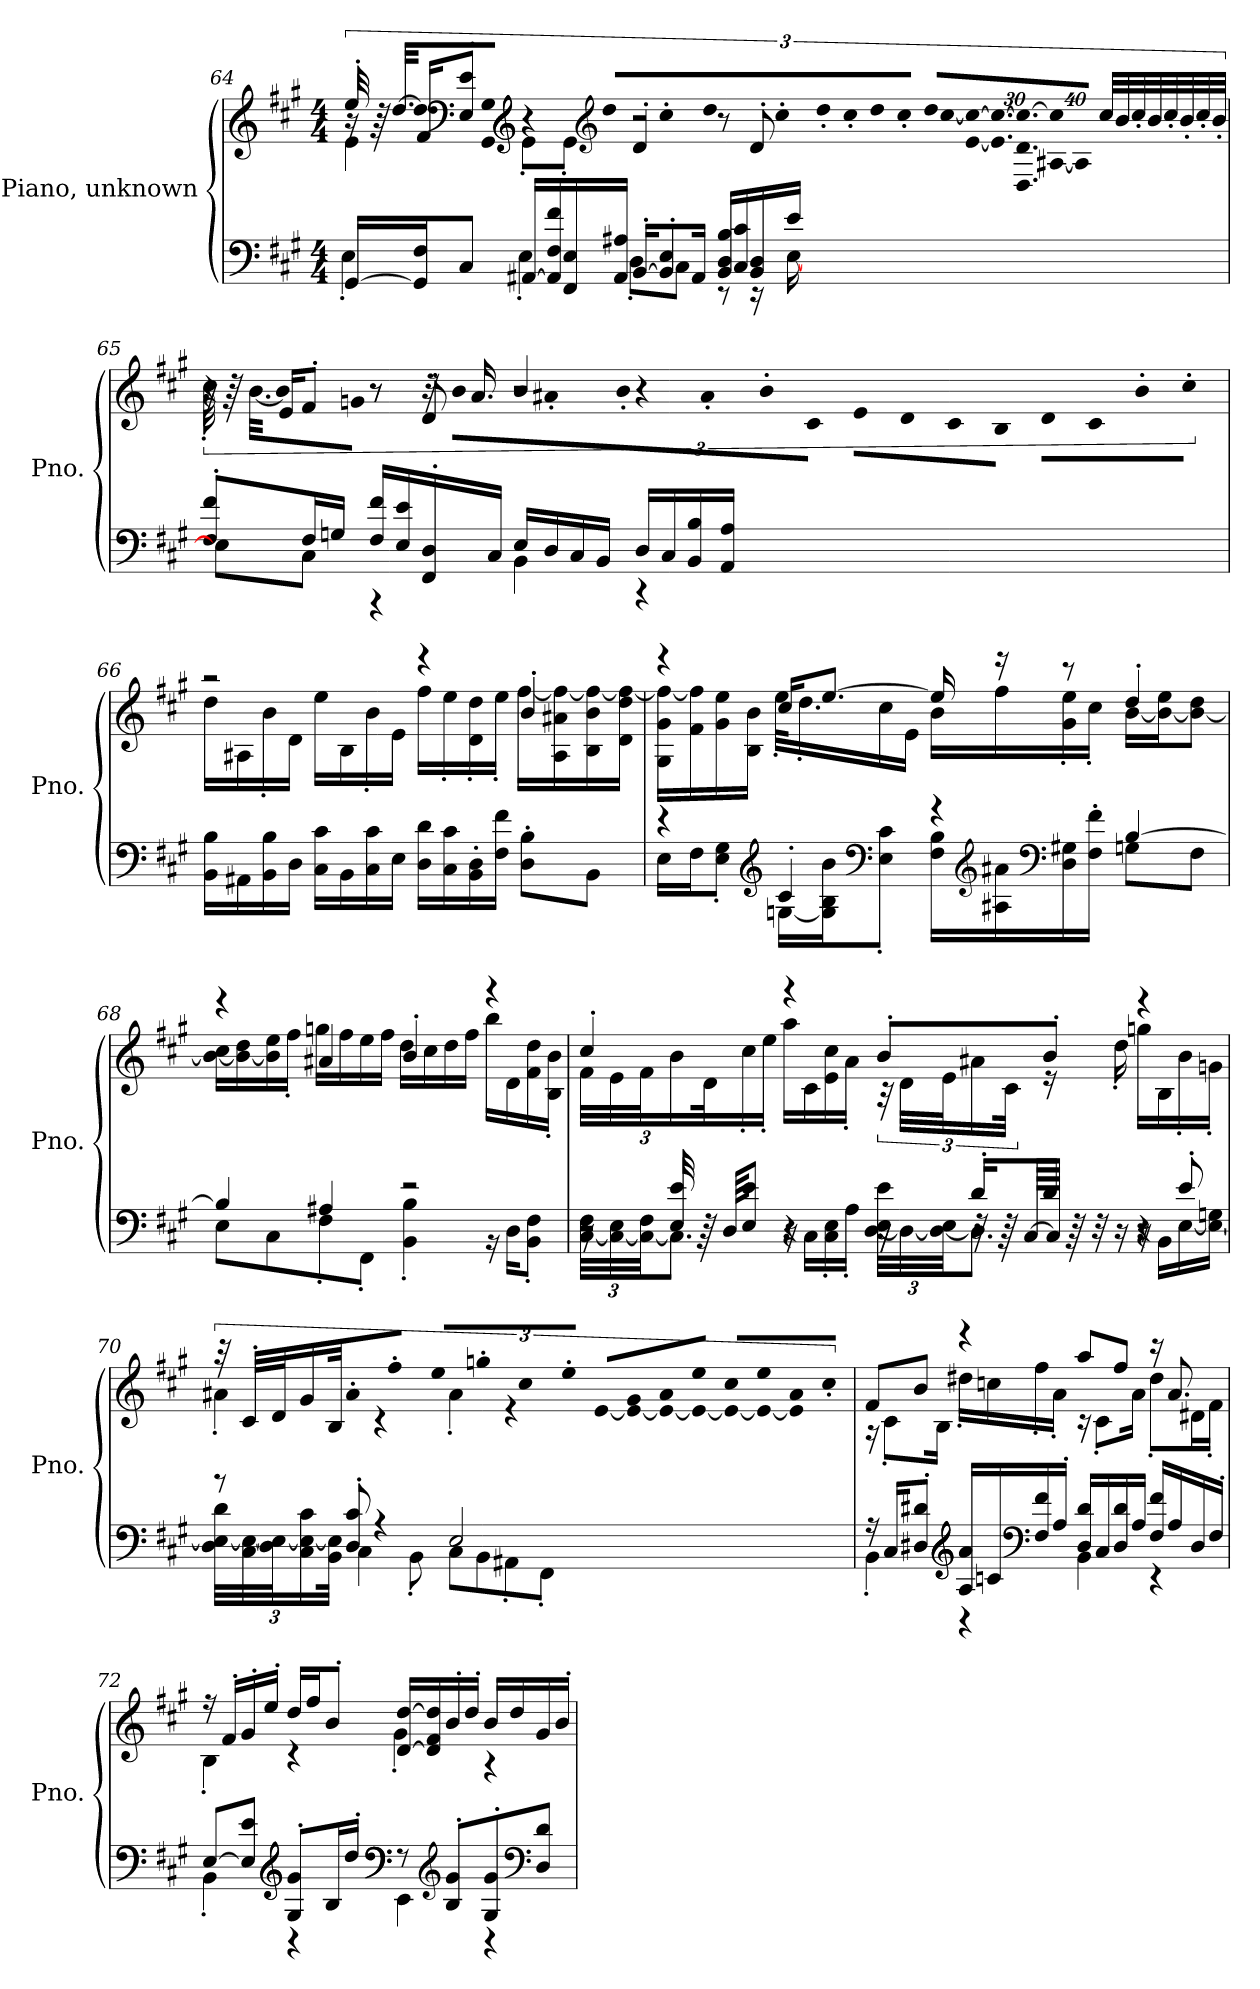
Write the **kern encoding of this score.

**kern	**kern
*part1	*part1
*staff2	*staff1
*I"Piano, unknown	*
*I'Pno.	*
!!LO:LB:g=z
*clefF4	*clefG2
*k[f#c#g#]	*k[f#c#g#]
*M4/4	*M4/4
=64	=64
*^	*^
*	*	*	*^
[16GG#/LL	4E'\	48ee'/	4e\	16r
.	.	96r	.	.
.	.	[48.dd/KKL	.	.
16GG#/] 16F#/J	.	8dd/]	.	16f#/KL
*	*	*clefF4	*	*
8C#/J	.	.	.	8E/' 8e/'J
.	.	16GG#/ 16G#/Jk	.	.
*	*	*clefG2	*	*
[16AA#X/LL	4E'\	32dd/LLL	8e'\L	4r
.	.	32cc#'/	.	.
16AA#/] 16F#/ 16f#/	.	32dd/	.	.
.	.	32cc#'/	.	.
16FF#/ 16E/	.	32dd'/	8e'\J	.
.	.	32cc#'/	.	.
16AA#/ 16A#X/JJ	.	32dd/	.	.
.	.	32cc#'/JJJ	.	.
*	*	*Xbrackettup	*	*
!	!	!LO:N:vis=32	!	!
[16BB'/KL	8D'\L	640%23dd/LLL	2r	4d'/
!	!	!LO:N:vis=64	!	!
.	.	[960%17cc#/L	.	.
!	!	!LO:N:vis=64	!	!
.	.	[960%17e/ 960%17cc#/_J	.	.
8BB/]' 8E/'	.	.	.	.
!	!	!LO:N:vis=32.	!	!
.	.	1920%103e/] 1920%103cc#/_	.	.
!	!	!LO:N:vis=32.	!	!
.	8C#\J	1920%103D/ 1920%103d/ 1920%103cc#/_	.	.
!	!	!LO:N:vis=32	!	!
.	.	[640%23A#X/ 640%23cc#/]	.	.
16AA#/Jk	.	.	.	.
!	!	!LO:N:vis=32	!	!
.	.	640%23A#/JJJ]	.	.
16BB/ 16D/ 16B/LL	8r	.	.	8r
.	.	32cc#/LLL	.	.
.	.	32b/	.	.
16C#/ 16c#/	.	.	.	.
.	.	32cc#'/	.	.
.	.	32b/	.	.
16BB/ 16D/	16r	.	.	8d'/
.	.	32cc#'/	.	.
.	.	32b'/	.	.
16e/JJ	[16E\	.	.	.
.	.	32cc#'/	.	.
.	.	32b'/JJJ	.	.
1920ryy	1920ryy	.	1920ryy	1920ryy
!!LO:LB:g=z	!!	!!
=65	=65	=65	=65	=65
*	*	*	*brackettup	*
8F#/' 8f#/'L	8E\L]	4r	48cc#'\	16r
.	.	.	96r	.
.	.	.	[48.b\KKL	.
.	.	.	8b\]	16e/KL
16F#/L	8C#\J	.	.	8f#'/J
16Gn/JJ	.	.	16gn\Jk	.
16F#/ 16f#/LL	4r	8r	32b\LLL	8r
.	.	.	32a#X'\	.
16E/ 16e/	.	.	32b'\	.
.	.	.	32a#'\J	.
16FF#/' 16D/'	.	32r	16b'\	8d'/
.	.	16.a#/	.	.
16C#/JJ	.	.	16c#\JJ	.
16E/LL	4BB\	4b/	16e\LL	2r
16D/	.	.	16d\	.
16C#/	.	.	16c#\	.
16BB/JJ	.	.	16B\JJ	.
16D/LL	4r	4r	16d\LL	.
16C#/	.	.	16c#\	.
16BB/ 16B/	.	.	16b'\	.
16AA/ 16A/JJ	.	.	16cc#'\JJ	.
*v	*v	*	*	*
*	*	*v	*v
=66	=66	=66
16BB\ 16B\LL	2r	16dd\LL
16AA#X\	.	16A#X\
16BB\ 16B\	.	16b'\
16D\JJ	.	16d\JJ
16C#\ 16c#\LL	.	16ee\LL
16BB\	.	16B\
16C#\ 16c#\	.	16b'\
16E\JJ	.	16e\JJ
16D\ 16d\LL	4r	16ff#\LL
16C#\ 16c#\	.	16ee'\
16BB\' 16D\'	.	16d\' 16dd\'
16F#\ 16f#\JJ	.	16ee'\JJ
8D\' 8B\'L	4b'/	[16ff#\LL
.	.	16A#\ 16a#X\ 16ff#\_
8BB\J	.	16B\ 16b\ 16ff#\_
.	.	16d\ 16dd\ 16ff#\_JJ
!!LO:PB:g=z	!!
=67	=67	=67
*^	*	*
4r	16E\LL	4r	16G#\ 16g#\ 16ff#\_LL
.	16F#\J	.	16f#\ 16ff#\]
.	8E\' 8G#\'J	.	16g#\ 16ee\
.	.	.	16B\ 16b\JJ
*clefG2	*	*	*
4c#'/	[16Gn\LL	16cc#/KL	32ee'\KLL
.	.	.	16.dd'\
.	16G\] 16B\ 16b\J	[8.ee/J	.
*clefF4	*	*	*
.	8E\' 8c#\'J	.	16cc#\
.	.	.	16e\JJ
4r	16F#\ 16B\LL	16ee/]	16b\LL
*clefG2	*	*	*
.	16A#X\ 16a#X\	16r	16ff#\
*clefF4	*	*	*
.	16D\ 16G#X\	8r	16g#\' 16ee\'
.	16F#\' 16f#\'JJ	.	16cc#'\JJ
[4B/	8Gn\L	4dd'/	[16b\LL
.	.	.	16b\_ 16ee\J
.	8F#\J	.	8b\_ 8dd\J
!!LO:LB:g=z	!!
=68	=68	=68	=68
4B/]	8E\L	4r	16b\_ 16cc#\LL
.	.	.	16b\_ 16dd\
.	8C#\	.	16b\] 16ee\
.	.	.	16ff#'\JJ
4A#X/	8F#'\	4a#X/	16ggn\LL
.	.	.	16ff#\
.	8FF#'\J	.	16ee\
.	.	.	16ff#\JJ
2r	4BB\' 4B\'	4b'/	16dd\LL
.	.	.	16cc#\
.	.	.	16dd\
.	.	.	16ff#\JJ
.	16r	4r	16bb\LL
.	16D\KL	.	16d\
.	8BB\' 8F#\'J	.	16f#\ 16dd\
.	.	.	16B\' 16b\'JJ
!!LO:LB:g=z	!!
=69	=69	=69	=69
*	*Xbrackettup	*	*Xbrackettup
*	*^	*	*
16r	[48C#\ 48F#\LLL	2r	4cc#'/	48f#\LLL
.	48C#\_ 48E\	.	.	48e\
.	48C#\_ 48F#\JJ	.	.	48f#\J
32E/ 32e/	8.C#\J]	.	.	24b\
64r	.	.	.	.
.	.	.	.	48d\K
64D/KKKL	.	.	.	.
8E/ 8e/J	.	.	.	16cc#'\
.	.	.	.	16ee'\JJ
4r	16r	.	4r	16aa\LL
.	16C#\LL	.	.	16c#\
.	16C#\' 16E\'	.	.	16e\ 16cc#\
.	16A'\JJ	.	.	16a'\JJ
*	*	*	*	*brackettup
16r	[48D\ 48E\ 48e\LLL	16r	8b'/L	48r
.	48D\_	.	.	48d\LLL
.	48D\_ 48E\JJ	.	.	48e\J
*	*	*	*	*Xbrackettup
16d'/KL	8.D\J]	32r	.	24a#X\
.	.	64r	.	.
.	.	.	.	48c#\JJk
.	.	[64C#/LLLL	.	.
8d/J	.	64C#/JJJJ]	8b'/J	16r
.	.	64r	.	.
.	.	32r	.	.
.	.	16r	.	16dd'\
8r	16r	4r	4r	16ggn\LL
.	16BB\LL	.	.	16B\
8e'/	[16E\	.	.	16b'\
.	16E\_ 16Gn\JJ	.	.	16gn'\JJ
*	*v	*v	*	*
!!LO:LB:g=z	!!
=70	=70	=70	=70
*	*	*brackettup	*
8r	48D\ 48E\_ 48d\LLL	48r	4a#X'\
.	48C#\ 48E\_	48c#'/LLL	.
.	48D\ 48E\_J	48d/J	.
*	*	*Xbrackettup	*
.	24C#\ 24E\_ 24c#\	24g#/	.
.	48BB\ 48E\]JJk	48B/K	.
8D/' 8c#/'	4C#\	16a#'/	.
.	.	16ff#'/JJ	.
4r	.	16ee/LL	4r
.	.	16ggn'/	.
.	8BB'\	16cc#/	.
.	.	16ee'/JJ	.
2E/	8C#\L	[16e/LL	4a#'\
.	.	16e/_ 16g#/	.
.	8BB\	16e/_ 16a#/	.
.	.	16e/_ 16ee/JJ	.
.	8AA#X'\	16e/_ 16cc#/LL	4r
.	.	16e/_ 16ee/	.
.	8FF#'\J	16e/] 16a#/	.
.	.	16cc#'/JJ	.
!!LO:LB:g=z	!!
=71	=71	=71	=71
16r	4BB'\	8f#/L	16r
16C#/KL	.	.	8c#'\L
8D#X/' 8d#X/'J	.	8b/J	.
.	.	.	16B\Jk
*clefG2	*	*	*
16A/ 16a/LL	4r	4r	16dd#X'\LL
16cn/	.	.	16ccn\
*clefF4	*	*	*
16F#/ 16f#/	.	.	16ff#'\
16A'/JJ	.	.	16a'\JJ
16D#/ 16d#/LL	4BB\	8aa/L	16r
16C#/	.	.	8c#'\L
16D#/ 16d#/	.	8ff#/J	.
16A/JJ	.	.	16a\Jk
16F#/ 16f#/LL	4r	16r	8dd#'\L
16A/	.	8.a/	.
16D#/	.	.	16d#X\L
16F#'/JJ	.	.	16f#'\JJ
=72	=72	=72	=72
[8E/L	4BB'\	16r	4B'\
.	.	16f#'/LL	.
8E/] 8e/J	.	16g#'/	.
.	.	16ee'/JJ	.
*clefG2	*	*	*
8G#/' 8g#/'L	4r	16dd/LL	4r
.	.	16ff#/J	.
16B/L	.	8b'/J	.
16dd'/JJ	.	.	.
*clefF4	*	*	*
8r	4EE\	[16d/ [16dd/LL	4g#'\
.	.	16d/] 16f#/ 16dd/]	.
*clefG2	*	*	*
8B/' 8g#/'L	.	16b'/	.
.	.	16dd'/JJ	.
8G#/' 8g#/'	4r	16b/LL	4r
.	.	16dd/	.
*clefF4	*	*	*
8D/ 8d/J	.	16g#/	.
.	.	16b'/JJ	.
*v	*v	*	*
*	*v	*v
=	=
*-	*-
